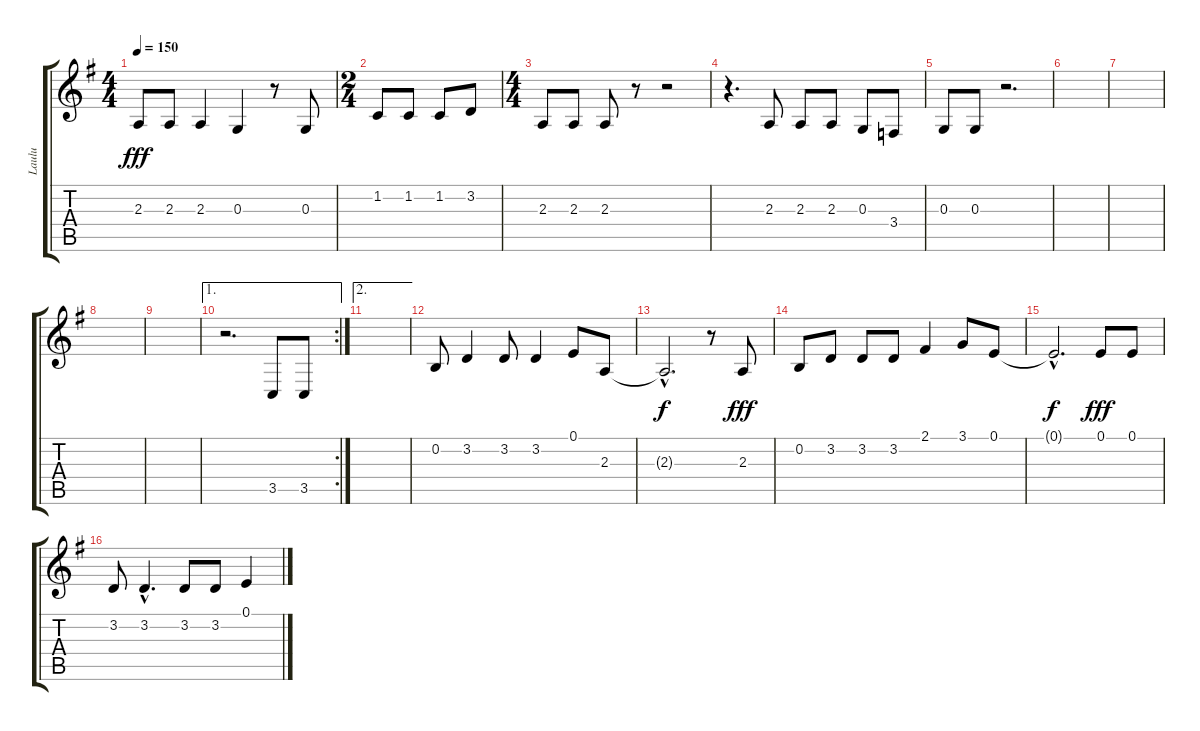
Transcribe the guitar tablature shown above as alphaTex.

\track ("Laulu" "Laulu") {instrument lead2sawtooth}
\staff {score tabs}
\tuning (E4 B3 G3 D3 A2 E2) {hide}
\ts (4 4)
\tempo 150
\clef g2
\ks g
2.3.8{dy fff} 2.3.8 2.3.4 0.3.4 r.8 0.3.8 |
\ts (2 4)
1.2.8 1.2.8 1.2.8 3.2.8 |
\ts (4 4)
2.3.8 2.3.8 2.3.8 r.8 r.2 |
r.4{d} 2.3.8 2.3.8 2.3.8 0.3.8 3.4.8 |
0.3.8 0.3.8 r.2{d} |
|
|
|
|
\ae 1
\rc 2
r.2{d} 3.5.8 3.5.8 |
\ae 2
|
0.2.8 3.2.4 3.2.8 3.2.4 0.1.8 2.3.8 |
2.3{hac t}.2{d dy f} r.8 2.3.8{dy fff} |
0.2.8 3.2.8 3.2.8 3.2.8 2.1.4 3.1.8 0.1.8 |
0.1{hac t}.2{d dy f} 0.1.8{dy fff} 0.1.8 |
3.2.8 3.2{hac}.4{d} 3.2.8 3.2.8 0.1.4
